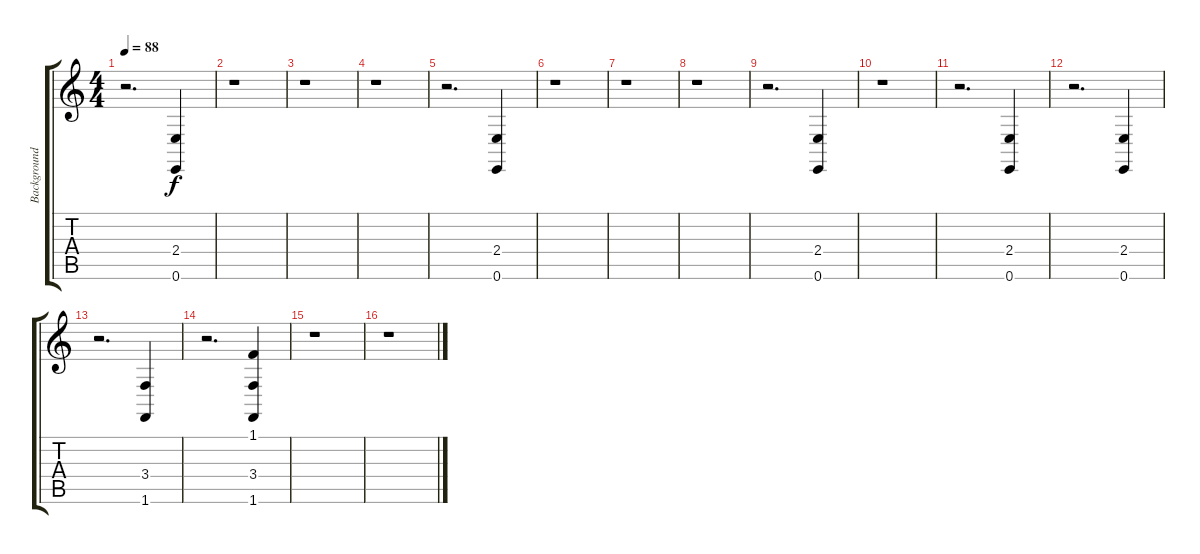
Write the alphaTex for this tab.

\track ("Background" "Background") {instrument applause}
\staff {score tabs}
\tuning (E4 B3 G3 D3 A2 E2) {hide}
\ts (4 4)
\tempo 88
\clef g2
\ks c
r.2{d dy f} (2.4 0.6).4 |
r.1 |
r.1 |
r.1 |
r.2{d} (2.4 0.6).4 |
r.1 |
r.1 |
r.1 |
r.2{d} (2.4 0.6).4 |
r.1 |
r.2{d} (2.4 0.6).4 |
r.2{d} (2.4 0.6).4 |
r.2{d} (3.4 1.6).4 |
r.2{d} (1.1 3.4 1.6).4 |
r.1 |
r.1
